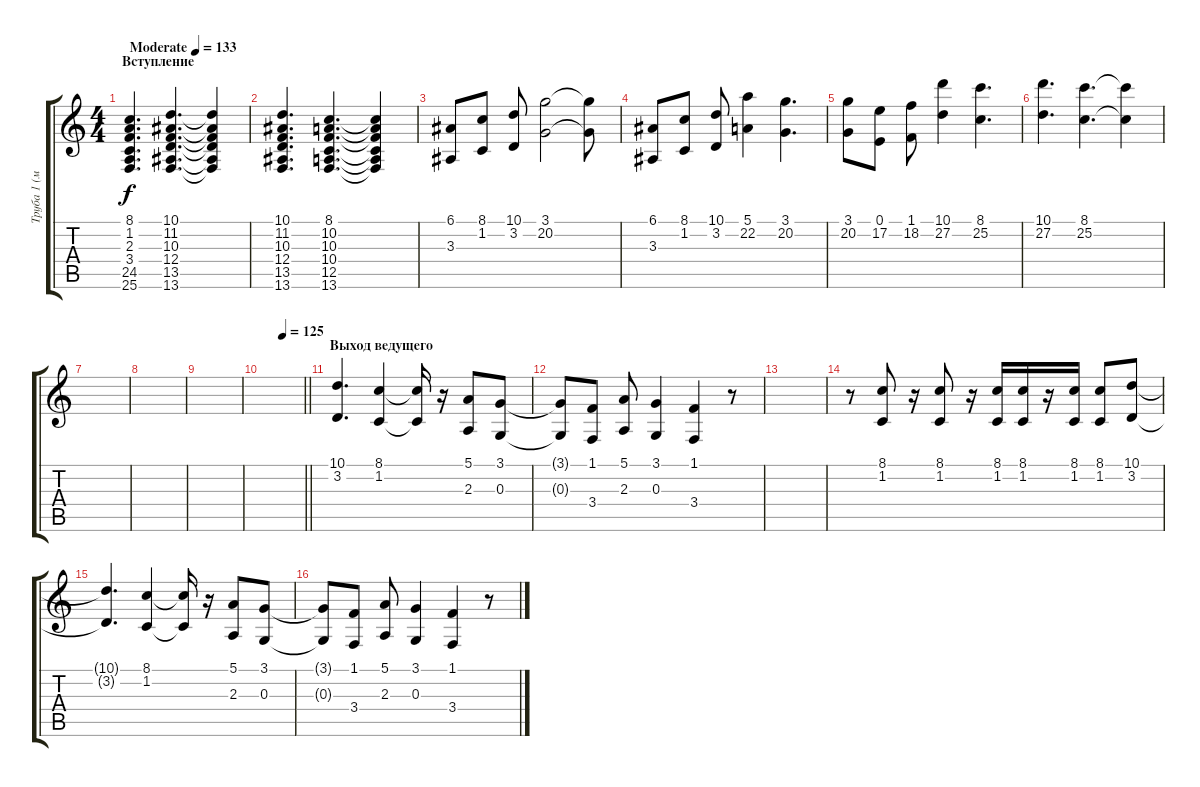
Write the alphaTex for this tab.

\track ("Труба 1 (мелодия)" "Труба 1 (м") {instrument brasssection}
\staff {score tabs}
\tuning (E4 B3 G3 D3 A2 E2) {hide}
\ts (4 4)
\section ("" "Вступление")
\tempo (133 "Moderate")
\clef g2
\ks c
(8.1 1.2 2.3 3.4 24.5 25.6).4{d dy f instrument brasssection} (10.1 11.2 10.3 12.4 13.5 13.6).4{d} (10.1{t} 11.2{t} 10.3{t} 12.4{t} 13.5{t} 13.6{t}).4 |
(10.1 11.2 10.3 12.4 13.5 13.6).4{d} (8.1 10.2 10.3 10.4 12.5 13.6).4{d} (8.1{t} 10.2{t} 10.3{t} 10.4{t} 12.5{t} 13.6{t}).4 |
(6.1 3.3).8 (8.1 1.2).8 (10.1 3.2).8 (3.1 20.2).2 (3.1{t} 20.2{t}).8 |
(6.1 3.3).8 (8.1 1.2).8 (10.1 3.2).8 (5.1 22.2).4 (3.1 20.2).4{d} |
(3.1 20.2).8 (0.1 17.2).8 (1.1 18.2).8 (10.1 27.2).4 (8.1 25.2).4{d} |
(10.1 27.2).4{d} (8.1 25.2).4{d} (8.1{t} 25.2{t}).4 |
|
|
|
\tempo (125 0.5)
\barLineRight lightlight
|
\section ("" "Выход ведущего")
(10.1 3.2).4{d} (8.1 1.2).4 (8.1{t} 1.2{t}).16 r.16 (5.1 2.3).8 (3.1 0.3).8 |
(3.1{t} 0.3{t}).8 (1.1 3.4).8 (5.1 2.3).8 (3.1 0.3).4 (1.1 3.4).4 r.8 |
|
r.8 (8.1 1.2).8 r.16 (8.1 1.2).8 r.16 (8.1 1.2).16 (8.1 1.2).16 r.16 (8.1 1.2).16 (8.1 1.2).8 (10.1 3.2).8 |
(10.1{t} 3.2{t}).4{d} (8.1 1.2).4 (8.1{t} 1.2{t}).16 r.16 (5.1 2.3).8 (3.1 0.3).8 |
(3.1{t} 0.3{t}).8 (1.1 3.4).8 (5.1 2.3).8 (3.1 0.3).4 (1.1 3.4).4 r.8
